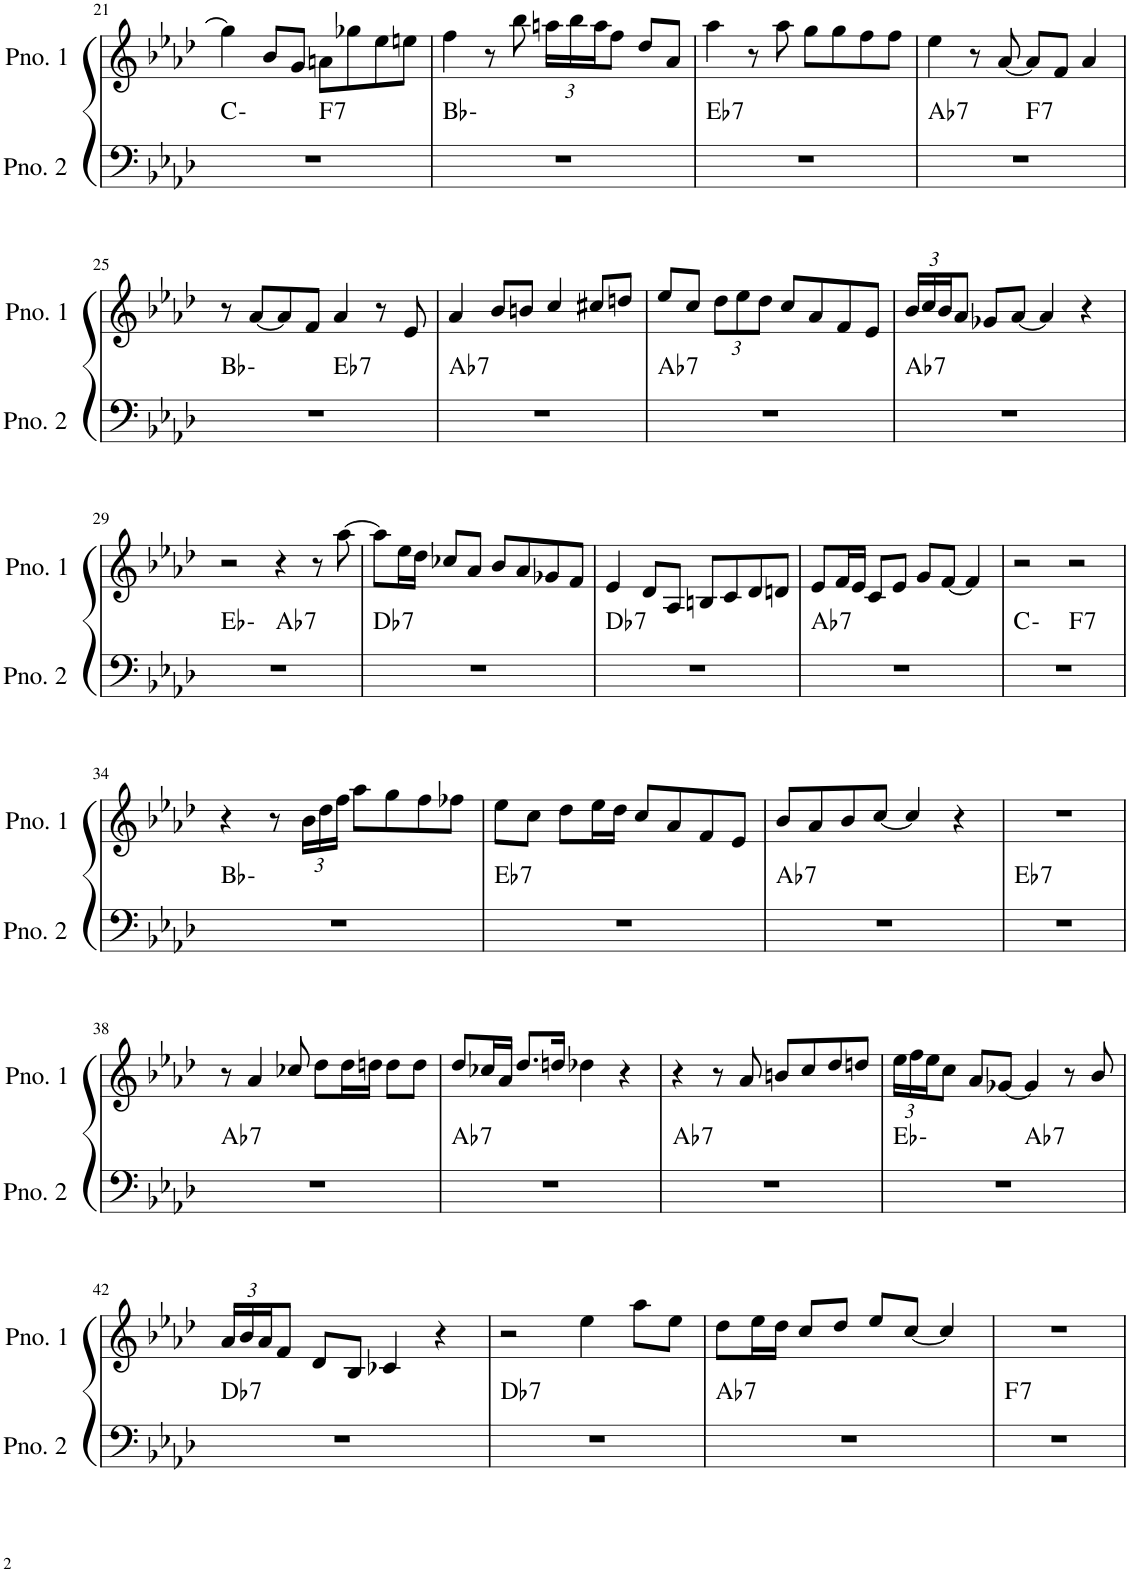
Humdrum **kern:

**kern	**harte	**kern
*part2	*part2	*part1
*staff2	*	*staff1
*I"ピアノ 2	*	*I"ピアノ 1
!!LO:PB:g=z
*clefF4	*	*clefG2
*k[b-e-a-d-]	*	*k[b-e-a-d-]
*M4/4	*	*M4/4
=21	=21	=21
*^	*	*
1r	2ryy	C:min	4gg\]
.	.	.	8b-/L
.	.	.	8g/J
!	!	!LO:H:kt=7	!
.	2ryy	F:7	8an\L
.	.	.	8gg-X\
.	.	.	8ee-\
.	.	.	8een\J
*v	*v	*	*
=22	=22	=22
1r	Bb:min	4ff\
.	.	8r
.	.	8bb-\
*	*	*Xbrackettup
.	.	24aan\LL
.	.	24bb-\
.	.	24aa\J
.	.	8ff\J
.	.	8dd-/L
.	.	8a-/J
=23	=23	=23
!	!LO:H:kt=7	!
1r	Eb:7	4aa-\
.	.	8r
.	.	8aa-\
.	.	8gg\L
.	.	8gg\
.	.	8ff\
.	.	8ff\J
=24	=24	=24
!	!LO:H:kt=7	!
*^	*	*
1r	2ryy	Ab:7	4ee-\
.	.	.	8r
.	.	.	[8a-/
!	!	!LO:H:kt=7	!
.	2ryy	F:7	8a-/L]
.	.	.	8f/J
.	.	.	4a-/
!!LO:LB:g=z
=25	=25	=25	=25
1r	2ryy	Bb:min	8r
.	.	.	[8a-/L
.	.	.	8a-/]
.	.	.	8f/J
!	!	!LO:H:kt=7	!
.	2ryy	Eb:7	4a-/
.	.	.	8r
.	.	.	8e-/
=26	=26	=26	=26
!	!	!LO:H:kt=7	!
*v	*v	*	*
1r	Ab:7	4a-/
.	.	8b-/L
.	.	8bn/J
.	.	4cc/
.	.	8cc#X/L
.	.	8ddn/J
=27	=27	=27
!	!LO:H:kt=7	!
1r	Ab:7	8ee-/L
.	.	8cc/J
.	.	12dd-\L
.	.	12ee-\
.	.	12dd-\J
.	.	8cc/L
.	.	8a-/
.	.	8f/
.	.	8e-/J
=28	=28	=28
!	!LO:H:kt=7	!
1r	Ab:7	24b-/LL
.	.	24cc/
.	.	24b-/J
.	.	8a-/J
.	.	8g-X/L
.	.	[8a-/J
.	.	4a-/]
.	.	4r
!!LO:LB:g=z
=29	=29	=29
*^	*	*
1r	2ryy	Eb:min	2r
!	!	!LO:H:kt=7	!
.	2ryy	Ab:7	4r
.	.	.	8r
.	.	.	[8aa-\
=30	=30	=30	=30
!	!	!LO:H:kt=7	!
*v	*v	*	*
1r	Db:7	8aa-\L]
.	.	16ee-\L
.	.	16dd-\JJ
.	.	8cc-X/L
.	.	8a-/J
.	.	8b-/L
.	.	8a-/
.	.	8g-X/
.	.	8f/J
=31	=31	=31
!	!LO:H:kt=7	!
1r	Db:7	4e-/
.	.	8d-/L
.	.	8A-/J
.	.	8Bn/L
.	.	8c/
.	.	8d-/
.	.	8dn/J
=32	=32	=32
!	!LO:H:kt=7	!
1r	Ab:7	8e-/L
.	.	16f/L
.	.	16e-/JJ
.	.	8c/L
.	.	8e-/J
.	.	8g/L
.	.	[8f/J
.	.	4f/]
=33	=33	=33
*^	*	*
1r	2ryy	C:min	2r
!	!	!LO:H:kt=7	!
.	2ryy	F:7	2r
*v	*v	*	*
!!LO:LB:g=z
=34	=34	=34
1r	Bb:min	4r
.	.	8r
.	.	24b-\LL
.	.	24dd-\
.	.	24ff\JJ
.	.	8aa-\L
.	.	8gg\
.	.	8ff\
.	.	8ff-X\J
=35	=35	=35
!	!LO:H:kt=7	!
1r	Eb:7	8ee-\L
.	.	8cc\J
.	.	8dd-\L
.	.	16ee-\L
.	.	16dd-\JJ
.	.	8cc/L
.	.	8a-/
.	.	8f/
.	.	8e-/J
=36	=36	=36
!	!LO:H:kt=7	!
1r	Ab:7	8b-/L
.	.	8a-/
.	.	8b-/
.	.	[8cc/J
.	.	4cc/]
.	.	4r
=37	=37	=37
!	!LO:H:kt=7	!
1r	Eb:7	1r
!!LO:LB:g=z
=38	=38	=38
!	!LO:H:kt=7	!
1r	Ab:7	8r
.	.	4a-/
.	.	8cc-X/
.	.	8dd-\L
.	.	16dd-\L
.	.	16ddn\JJ
.	.	8dd\L
.	.	8dd\J
=39	=39	=39
!	!LO:H:kt=7	!
1r	Ab:7	8dd-/L
.	.	16cc-X/L
.	.	16a-/JJ
.	.	8.dd-/L
.	.	16ddn/Jk
.	.	4dd-X\
.	.	4r
=40	=40	=40
!	!LO:H:kt=7	!
1r	Ab:7	4r
.	.	8r
.	.	8a-/
.	.	8bn/L
.	.	8cc/
.	.	8dd-/
.	.	8ddn/J
=41	=41	=41
*^	*	*
1r	2ryy	Eb:min	24ee-\LL
.	.	.	24ff\
.	.	.	24ee-\J
.	.	.	8cc\J
.	.	.	8a-/L
.	.	.	[8g-X/J
!	!	!LO:H:kt=7	!
.	2ryy	Ab:7	4g-/]
.	.	.	8r
.	.	.	8b-/
!!LO:LB:g=z
=42	=42	=42	=42
!	!	!LO:H:kt=7	!
*v	*v	*	*
1r	Db:7	24a-/LL
.	.	24b-/
.	.	24a-/J
.	.	8f/J
.	.	8d-/L
.	.	8B-/J
.	.	4c-X/
.	.	4r
=43	=43	=43
!	!LO:H:kt=7	!
1r	Db:7	2r
.	.	4ee-\
.	.	8aa-\L
.	.	8ee-\J
=44	=44	=44
!	!LO:H:kt=7	!
1r	Ab:7	8dd-\L
.	.	16ee-\L
.	.	16dd-\JJ
.	.	8cc/L
.	.	8dd-/J
.	.	8ee-/L
.	.	[8cc/J
.	.	4cc/]
=45	=45	=45
!	!LO:H:kt=7	!
1r	F:7	1r
=	=	=
*-	*-	*-
